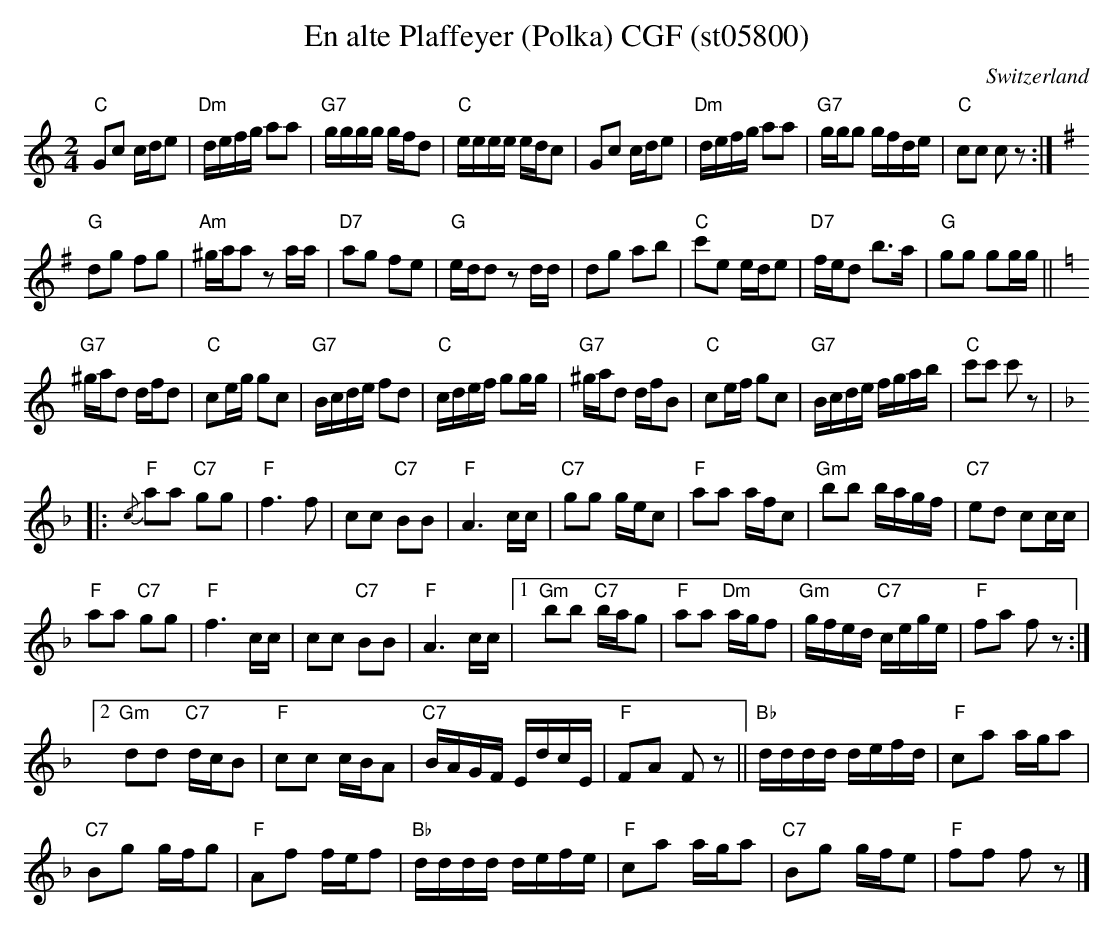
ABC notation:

X:1
T: En alte Plaffeyer (Polka) CGF (st05800)
O:Switzerland
M:2/4
L:1/16
K:C major
"C"G2c2 cde2 | "Dm"defg a2a2 | "G7"gggg gfd2 | "C"eeee edc2 | G2c2 cde2 | "Dm"defg a2a2 | "G7"ggg2 gfde | "C"c2c2 c2z2 :| [K:G] [L:1/8]
"G"dg fg | "Am"^g/a/a za/a/ | "D7"ag fe | "G"e/d/d z d/d/ | dg ab | "C"c'e e/d/e | "D7"f/e/d b>a | "G"gg gg/g/ || [K:C] [L:1/16]
"G7"^gad2 dfd2 | "C"c2eg g2c2 | "G7"Bcde f2d2 | "C"cdef g2gg | "G7"^gad2 dfB2 | "C"c2ef g2c2 | "G7"Bcde fgab | "C"c'2c'2 c'2z2 | [K:F] [L:1/8]
|: "F"{/c}aa "C7"gg | "F"f3f | cc "C7"BB | "F"A3 c/c/ | "C7"gg g/e/c | "F"aa a/f/c | "Gm"bb b/a/g/f/ | "C7"ed cc/c/ |
"F"aa "C7"gg | "F"f3 c/c/ | cc "C7"BB | "F"A3c/c/ |1 "Gm"bb "C7"b/a/g | "F"aa "Dm"a/g/f | "Gm"g/f/e/d/ "C7"c/e/g/e/ | "F"fa fz :|2
"Gm"dd "C7"d/c/B | "F"cc c/B/A | "C7"B/A/G/F/ E/d/c/E/ | "F"FA Fz || [L:1/16] "Bb"dddd defd | "F"c2a2 aga2 |
"C7"B2g2 gfg2 | "F"A2f2 fef2 | "Bb"dddd defe | "F"c2a2 aga2 | "C7"B2g2 gfe2 | "F"f2f2 f2z2 |]
